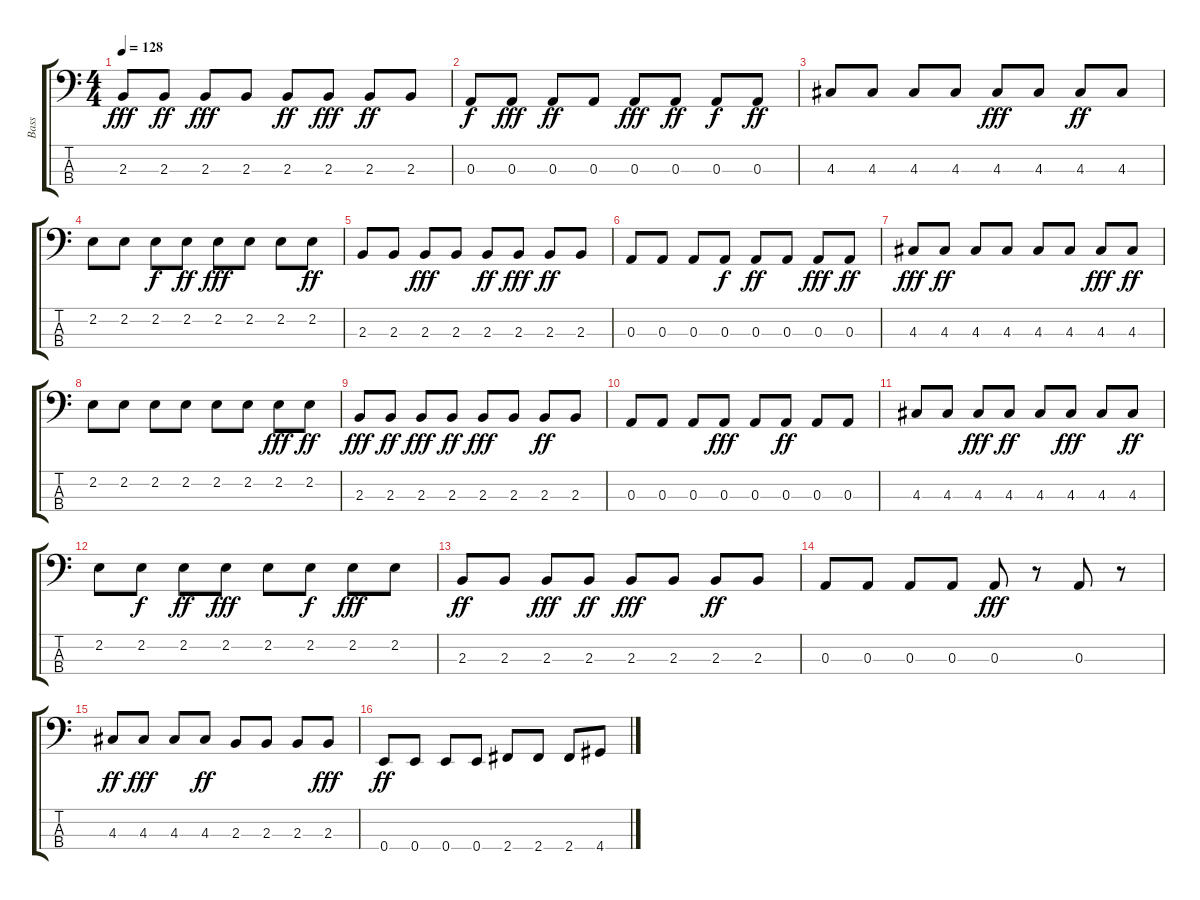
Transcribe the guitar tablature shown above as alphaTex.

\track ("Bass" "Bass") {instrument electricbassfinger}
\staff {score tabs}
\tuning (G2 D2 A1 E1) {hide}
\ts (4 4)
\tempo 128
\clef f4
\ks c
2.3.8{dy fff} 2.3.8{dy ff} 2.3.8{dy fff} 2.3.8 2.3.8{dy ff} 2.3.8{dy fff} 2.3.8{dy ff} 2.3.8 |
0.3.8{dy f} 0.3.8{dy fff} 0.3.8{dy ff} 0.3.8 0.3.8{dy fff} 0.3.8{dy ff} 0.3.8{dy f} 0.3.8{dy ff} |
4.3.8 4.3.8 4.3.8 4.3.8 4.3.8{dy fff} 4.3.8 4.3.8{dy ff} 4.3.8 |
2.2.8 2.2.8 2.2.8{dy f} 2.2.8{dy ff} 2.2.8{dy fff} 2.2.8 2.2.8 2.2.8{dy ff} |
2.3.8 2.3.8 2.3.8{dy fff} 2.3.8 2.3.8{dy ff} 2.3.8{dy fff} 2.3.8{dy ff} 2.3.8 |
0.3.8 0.3.8 0.3.8 0.3.8{dy f} 0.3.8{dy ff} 0.3.8 0.3.8{dy fff} 0.3.8{dy ff} |
4.3.8{dy fff} 4.3.8{dy ff} 4.3.8 4.3.8 4.3.8 4.3.8 4.3.8{dy fff} 4.3.8{dy ff} |
2.2.8 2.2.8 2.2.8 2.2.8 2.2.8 2.2.8 2.2.8{dy fff} 2.2.8{dy ff} |
2.3.8{dy fff} 2.3.8{dy ff} 2.3.8{dy fff} 2.3.8{dy ff} 2.3.8{dy fff} 2.3.8 2.3.8{dy ff} 2.3.8 |
0.3.8 0.3.8 0.3.8 0.3.8{dy fff} 0.3.8 0.3.8{dy ff} 0.3.8 0.3.8 |
4.3.8 4.3.8 4.3.8{dy fff} 4.3.8{dy ff} 4.3.8 4.3.8{dy fff} 4.3.8 4.3.8{dy ff} |
2.2.8 2.2.8{dy f} 2.2.8{dy ff} 2.2.8{dy fff} 2.2.8 2.2.8{dy f} 2.2.8{dy fff} 2.2.8 |
2.3.8{dy ff} 2.3.8 2.3.8{dy fff} 2.3.8{dy ff} 2.3.8{dy fff} 2.3.8 2.3.8{dy ff} 2.3.8 |
0.3.8 0.3.8 0.3.8 0.3.8 0.3.8{dy fff} r.8 0.3.8 r.8 |
4.3.8{dy ff} 4.3.8{dy fff} 4.3.8 4.3.8{dy ff} 2.3.8 2.3.8 2.3.8 2.3.8{dy fff} |
0.4.8{dy ff} 0.4.8 0.4.8 0.4.8 2.4.8 2.4.8 2.4.8 4.4.8
